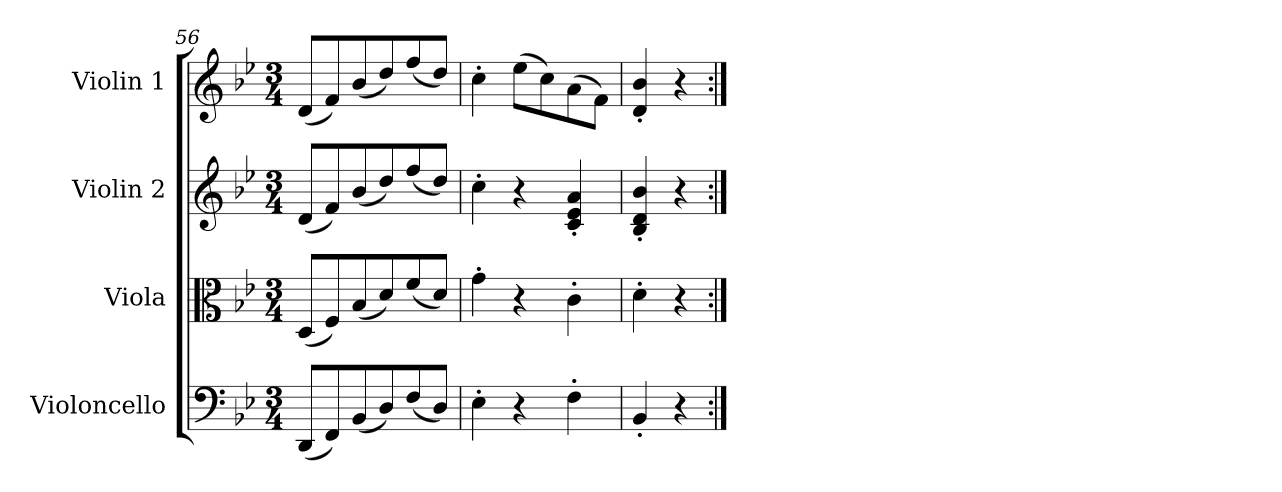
**kern	**kern	**kern	**kern
*part4	*part3	*part2	*part1
*staff4	*staff3	*staff2	*staff1
*I"Violoncello	*I"Viola	*I"Violin 2	*I"Violin 1
*I'Vc	*I'Vla	*I'Vln	*I'Vln
*clefF4	*clefC3	*clefG2	*clefG2
*k[b-e-]	*k[b-e-]	*k[b-e-]	*k[b-e-]
*M3/4	*M3/4	*M3/4	*M3/4
=56	=56	=56	=56
(8DD/L	(8D/L	(8d/L	(8d/L
8FF/)	8F/)	8f/)	8f/)
(8BB-/	(8B-/	(8b-/	(8b-/
8D/)	8d/)	8dd/)	8dd/)
(8F/	(8f/	(8ff/	(8ff/
8D/J)	8d/J)	8dd/J)	8dd/J)
=57	=57	=57	=57
4E-'\	4g'\	4cc'\	4cc'\
4r	4r	4r	(8ee-\L
.	.	.	8cc\)
4F'\	4c'\	4c/' 4e-/' 4a/'	(8a\
.	.	.	8f\J)
=57X2	=57X2	=57X2	=57X2
4BB-'/	4d'\	4B-/' 4d/' 4b-/'	4d/' 4b-/'
4r	4r	4r	4r
=:|!	=:|!	=:|!	=:|!
*-	*-	*-	*-
